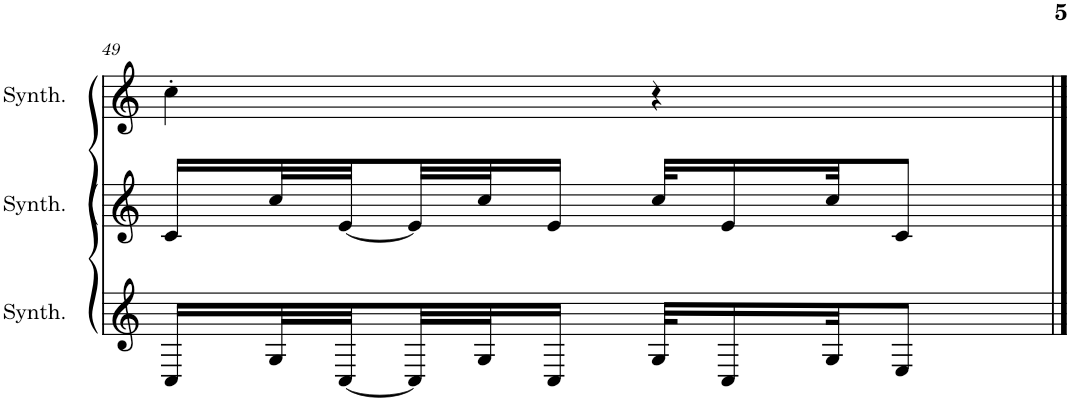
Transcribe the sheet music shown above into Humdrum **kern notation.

**kern	**kern	**kern
*part3	*part2	*part1
*staff3	*staff2	*staff1
*I"Square Synthesizer	*I"Square Synthesizer	*I"Square Synthesizer
*I'Synth.	*I'Synth.	*I'Synth.
!!LO:PB:g=z
*clefG2	*clefG2	*clefG2
*k[]	*k[]	*k[]
*M2/4	*M2/4	*M2/4
=49	=49	=49
16C/LL	16c/LL	4cc'\
32G/L	32cc/L	.
[32C/	[32e/	.
32C/]	32e/]	.
32G/J	32cc/J	.
16C/JJ	16e/JJ	.
32G/KLL	32cc/KLL	4r
16C/	16e/	.
32G/JK	32cc/JK	.
8E/J	8c/J	.
==	==	==
*-	*-	*-
